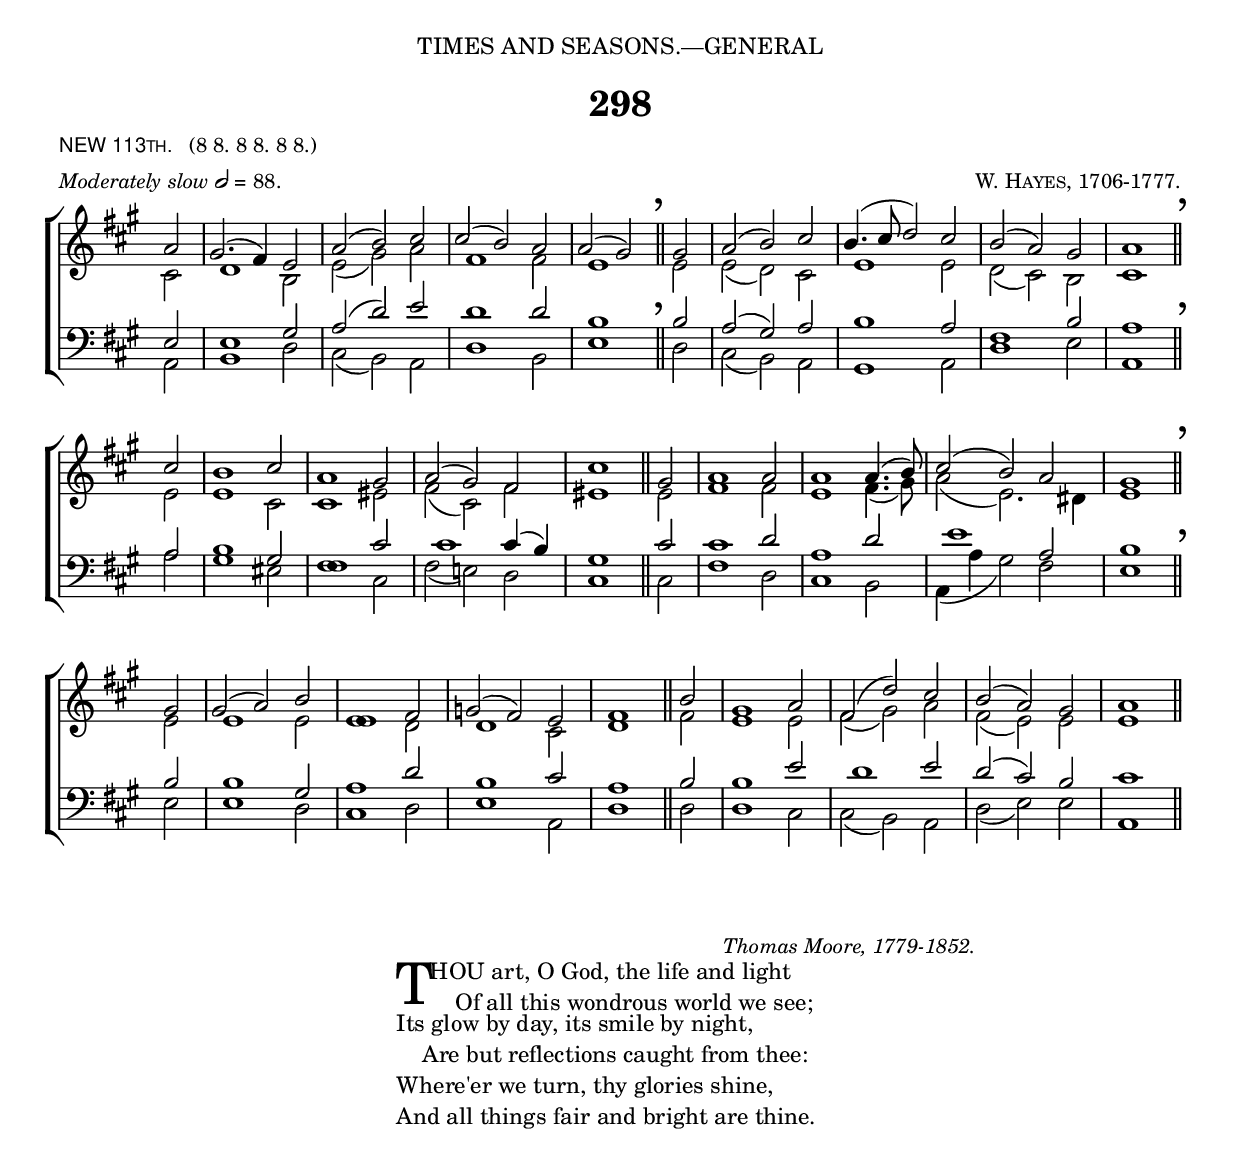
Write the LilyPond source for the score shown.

%%%% 448.png
%%%% Hymn 298. LONDON (OR ADDISON'S) The spacious firmament on high
%%%% Rev 1.

\version "2.10"

\header {
  dedication = \markup {  \center-align { "TIMES AND SEASONS.—GENERAL"
	\hspace #0.1 }}	
	
	title = "298"   
  
  poet = \markup { \small {  \line { \sans { \smallCaps "NEW 113th."} \hspace #1 \roman {"(8 8. 8 8. 8 8.)"}} }}
  
  meter = \markup { \small { \italic {Moderately slow} \general-align #Y #DOWN \note #"2" #0.5 = 88.} }
  
  arranger = \markup { \small { \smallCaps "W. Hayes," "1706-1777." }}
  
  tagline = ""
}


%%%%%%%%%%%%%%%%%%%%%%%%%%% Macros

%%% generates the breathmarks
breathmark = { \override Score.RehearsalMark #'break-visibility = #begin-of-line-invisible
	\override Score.RehearsalMark #'Y-offset = #'4.0
	\override Score.RehearsalMark #'X-offset = #'-0.5
	\mark \markup {\fontsize #4 ","}
}

%%% merge. Macro to pull note slightly leftwards.  Used to produce those partially merged wholenotes 

merge = \once \override NoteColumn #'force-hshift = #-0.01		      



%% nobreak bar - prevents linebreaking at this point

nbb = { \bar "|" \noBreak }

%% Used to pull an upstem note left. Used when a slurred note pair straddles a longer note below and when notecolumn force-hshift does not work 
topstraddle = { \once \override Score.SeparationItem #'padding = #2
              \once \override NoteHead #'X-offset = #-1.0 
              \once \override Stem #'X-offset = #0.3 }

	      %%% Push notecolumn a little to the right

push = { \once \override NoteColumn #'force-hshift = #0.8 }
    
	      
%%%%%%%%%%%%%%%%%%%%%%%%%%% End of macro definitions

%%% SATB voices

global = {
  \time 3/2
  \key a \major
  \set Staff.midiInstrument = "church organ"
}

soprano = \relative c' { 
  \partial 2 a'2 \nbb \topstraddle gis2. ( fis4 ) e2 \nbb a2 ( b2 ) cis2 \nbb \topstraddle cis2 ( b2 ) a2 \nbb \topstraddle a2 ( gis2 ) \breathmark \bar "||" \noBreak  
          gis2 \nbb a2 ( b2 ) cis2 \nbb \topstraddle b4. ( cis8 d2 ) cis2 \nbb b2 ( a2 ) gis2 \nbb a1 \breathmark \bar "||" \break
  cis2 \nbb b1 cis2 \nbb a1 gis2 \nbb a2 ( gis2 ) fis2 \nbb cis'1 \bar "||" \noBreak 
          gis2 \nbb  a1 a2 \nbb a1 a4. ( b8 ) \nbb cis2 ( b2 ) a2 \nbb gis1 \breathmark \bar "||" \break
  gis2 \nbb \topstraddle gis2 ( a2 ) b2 \nbb e,1 fis2 \nbb \topstraddle g2 ( fis2 ) e2 \nbb fis1 \bar "||" \noBreak 
          b2 \nbb  gis1 a2 \nbb fis2 ( d'2 ) cis2 \nbb b2 ( a2 ) gis2 \nbb a1 \bar "||"
}
   
alto = \relative c' {  
  cis2 | d1 b2 | e2 ( gis2 ) a2 | fis1 fis2 | e1 \bar "||" e2 | e2 ( d2 ) cis2 | e1 e2 | d2 ( cis2 ) b2 | cis1 \bar "||" 
  e2 | e1 cis2 | cis1 eis2 | fis2 ( cis2 ) fis2 | eis1 \bar "||" eis2 | fis1 fis2 e1 fis4. ( gis8 ) | a2 ( e2. ) dis4 | e1 \bar "||" 
  e2 | e1 e2 | \merge e1 d2 | d1 cis2 | d1 \bar "||" fis2 | e1 e2 fis2 ( gis2 ) a2 | fis2 ( e2 ) e2 | e1 \bar "||"
}

tenor = \relative c {\clef bass 
  e2 | e1 gis2 | a2 ( d2 ) e2 | d1 d2 | b1 \bar "||" b2 | a2 ( gis2 ) a2 | b1 a2 | fis1 b2 | a1 \bar "||" 
  a2 | b1 gis2 | fis1 cis'2 | \push cis1 cis4 ( b4 ) | gis1 \bar "||" cis2 | cis1 d2 | a1 d2 | \push e1 a,2 | b1 \bar "||"
  b2 | b1 gis2 | a1 d2 | b1 cis2 | a1 \bar "||" b2 | b1 e2 | \push d1 e2 | d2 ( cis2 ) b2 | cis1 \bar "||"
}

bass = \relative c {\clef bass 
  a2 | b1 d2 | cis2 ( b2 ) a2 | d1 b2 | e1 \bar "||" d2 | cis2 ( b2 ) a2 | gis1 a2 | d1 e2 | a,1 \bar "||" 
  a'2 | gis1 eis2 | \merge fis1 cis2 | fis2 ( e!2 ) d2 | cis1 \bar "||" cis2 | fis1 d2 | cis1 b2 | a4 ( a'4 gis2 ) fis2 | e1 \bar "||" 
  e2 | e1 d2 | cis1 d2 | e1 a,2 | d1 \bar "||" d2 | d1 cis2 | cis2 ( b2 ) a2 | d2 ( e2 ) e2 | a,1 \bar "||"
}

#(ly:set-option 'point-and-click #f)

\paper {
  #(set-paper-size "a4")
%  annotate-spacing = ##t
  print-page-number = ##f
  ragged-last-bottom = ##t
  ragged-bottom = ##t
}

\book{

%%% Score block	

\score{
\new ChoirStaff	
<<
	\context Staff = upper << 
	\context Voice = sopranos { \voiceOne \global \soprano }
	\context Voice = altos    { \voiceTwo \global \alto }
	                      >>
	\context Staff = lower <<
	\context Voice = tenors { \voiceOne \global \tenor }
	\context Voice = basses { \voiceTwo \global \bass }
			        >>
>>
\layout {
		indent=0
		\context { \Score \remove "Bar_number_engraver" }
		\context { \Staff \remove "Time_signature_engraver" }
		\context { \Score \remove "Mark_engraver"  }
                \context { \Staff \consists "Mark_engraver"  }
	} %% close layout

\midi { \context { \Score tempoWholesPerMinute = #(ly:make-moment 88 2) }}      
  	
	
} %%% Score bracket

%% Lyric titles and attributions

\markup { "                " }

\markup {  \small {  \hspace #64 \italic "Thomas Moore, 1779-1852." }} 

%%% Lyrics

\markup { \hspace #30 %%add space as necc. to center the column
          \column { %% super column of everything
	              \column { %% verse 1 is a column of 2 lines  
	                  \line { \hspace #2.4 \column { \lower #2.4 \fontsize #8 "T" }   %%Drop Cap goes here
				  \hspace #-1.0    %% adjust this if other letters are too far from Drop Cap
				  \column  { \raise #0.0 "HOU art, O God, the life and light"
			                                 "    Of all this wondrous world we see;" } }          
	                  \line {  \hspace #2.5  %%adjust hspace until this line left edge is flush with Drop Cap
				   \lower  #1.56  %%adjust this until the line spacing looks right
				   \column {   
					   "Its glow by day, its smile by night,"
					   "    Are but reflections caught from thee:"
					   "Where'er we turn, thy glories shine,"
					   "And all things fair and bright are thine."
					   "      " %%% adds vertical spacing between verses
			  		}}
		      }  

	  } %%% end super column
}

%%fake score block to occupy space and force a pagebreak.  Can't think of a better way of doing this.
\score{
	{s4 }
\header { breakbefore = ##f piece = ##f opus = ##f tagline = ##f }
\layout{	
	\context { \Staff
		\remove Time_signature_engraver
		\remove Key_engraver
		\remove Clef_engraver
		\remove Staff_symbol_engraver
}}}

%%% Second page
%%% Continuation of lyrics

\markup { \hspace #30 %%add space as necc. to center the column
          \column { %% super column of everything
			\hspace #1 % adds vertical spacing between verses
			\line {"2  "
				\column {
					"When day with farewell beam delays"
					"    Among the opening clouds of even,"
					"And we can almost think we gaze"
					"    Through golden vistas into heaven,—"
					"Those hues that make the sun's decline"
					"So soft, so radiant, Lord, are thine."
					 "      " %%% adds vertical spacing between verses
			}}
			\line {"3  "
				\column {
					"When night with wings of starry gloom"
					"    O'ershadows all the earth and skies,"
					"Like some dark beauteous bird whose plume"
					"    Is sparkling with unnumbered eyes,—"
					"That sacred gloom, those fires divine,"
					"So grand, so countless, Lord, are thine."
					 "      " %%% adds vertical spacing between verses
			}}
			\line {"4. "
				\column {
					"When youthful spring around us breathes,"
					"    Thy Spirit warms her fragrant sigh,"
					"And every flower the summer wreathes"
					"    Is born beneath that kindling eye,—"
					"Where'er we turn, thy glories shine."
					"And all things fair and bright are thine."
					 "      " %%% adds vertical spacing between verses
     			}}
	  }

} %%% lyric markup bracket



%%% Amen score block
\score{
  \new ChoirStaff
   <<
        \context Staff = upper \with { fontSize = #-3  \override StaffSymbol #'staff-space = #(magstep -2) }  
	                      << 
	\context Voice = "sopranos" { \relative c' { \clef treble \global \voiceOne  a'1 a1  \bar "||" }}
	\context Voice = "altos"    { \relative c' {  \clef treble \global \voiceTwo fis1 e1 \bar "||" }}
	                      >>
			      
	\context Lyrics \lyricsto "altos" { \override LyricText #'font-size = #-1 A -- men. }
	
	\context Staff = lower \with { fontSize = #-3  \override StaffSymbol #'staff-space = #(magstep -2) }  
	                       <<
	\context Voice = "tenors" { \relative c { \clef bass \global \voiceThree d'1 cis1   \bar "||" }}
	\context Voice = "basses" { \relative c { \clef bass \global \voiceFour  d1 a1  \bar "||" }}
			        >> 
  >>			      
\header { breakbefore = ##f piece = " " opus = " " }
\layout { 
	\context { \Score timing = ##f }
	ragged-right = ##t
	indent = 15\cm
	\context { \Staff \remove Time_signature_engraver }

       }

\midi { \context { \Score tempoWholesPerMinute = #(ly:make-moment 88 2) }}  %%Amen midi       
       
}  


} %%% book bracket
